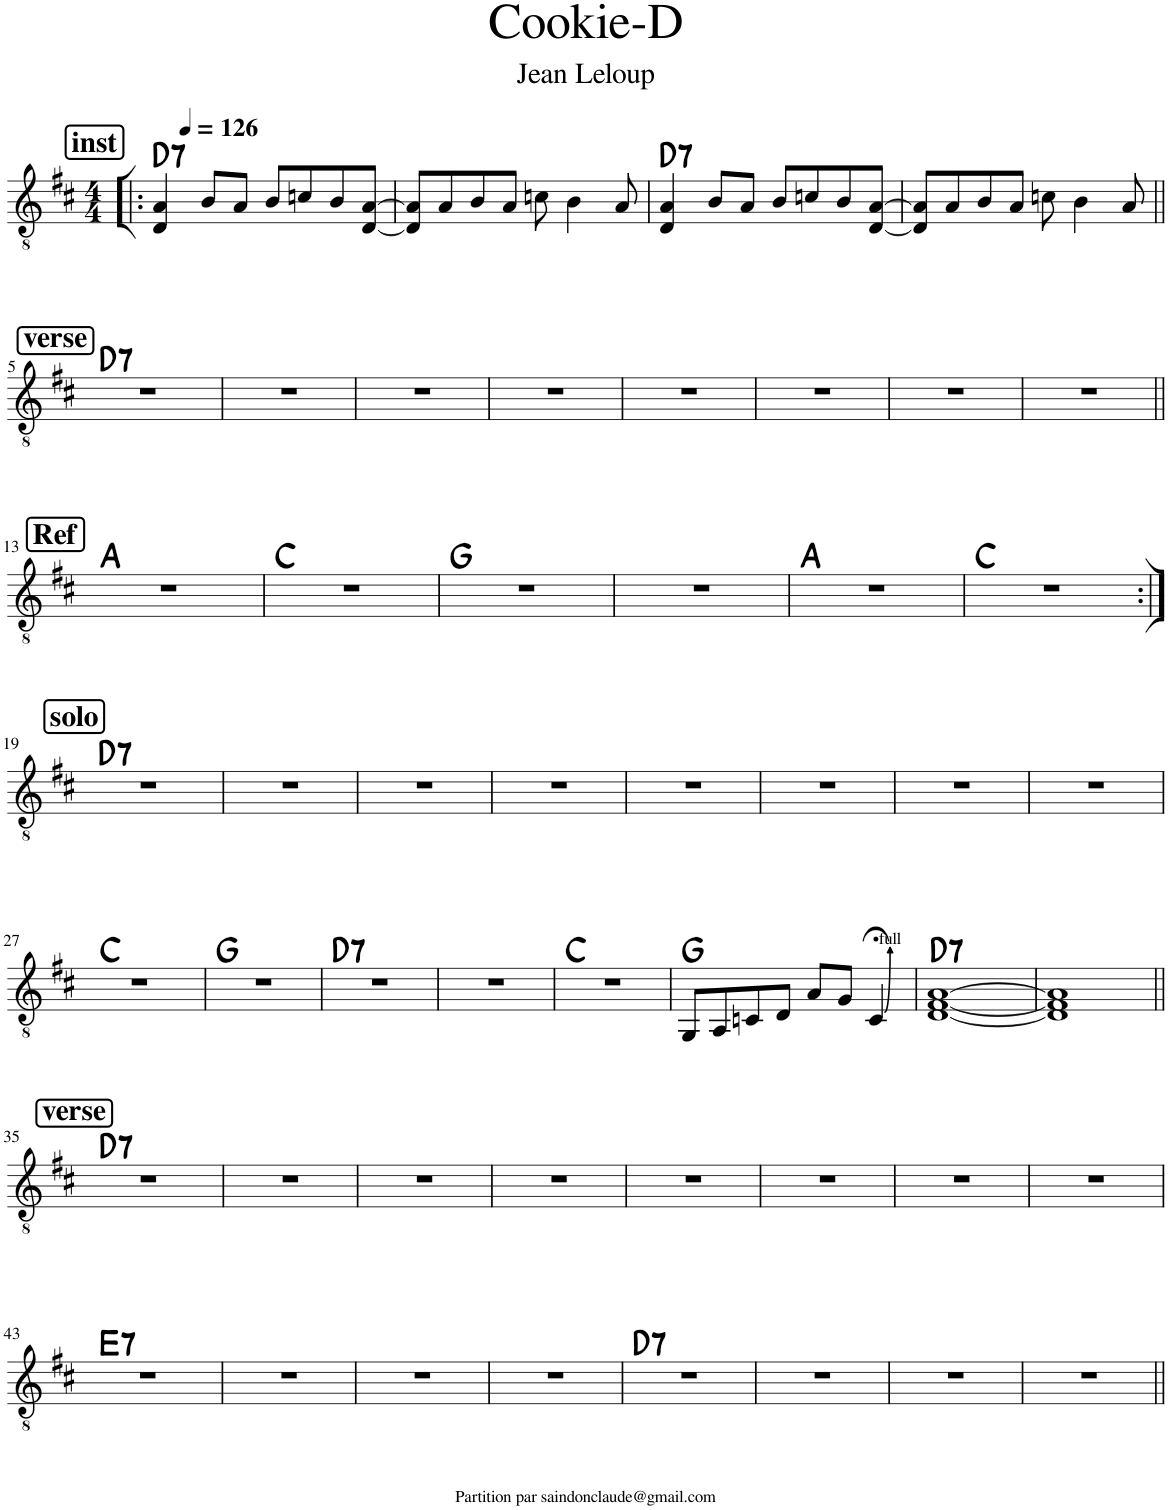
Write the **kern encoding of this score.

**kern	**harte
*part1	*part1
*staff1	*
*I"Classical Guitar	*
*I'Guit.	*
*clefGv2	*
*k[f#c#]	*
*M4/4	*
*MM126	*
!!LO:REH:place=s1:a:B:rj:fs=14:t=inst
=1!|:	=1!|:
!	!LO:H:kt=7
4D/ 4A/	D:7
8B/L	.
8A/J	.
8B/L	.
8cn/	.
8B/	.
[8D/ [8A/J	.
=2	=2
8D/] 8A/]L	.
8A/	.
8B/	.
8A/J	.
8cn\	.
4B\	.
8A/	.
=3	=3
!	!LO:H:kt=7
4D/ 4A/	D:7
8B/L	.
8A/J	.
8B/L	.
8cn/	.
8B/	.
[8D/ [8A/J	.
=4	=4
8D/] 8A/]L	.
8A/	.
8B/	.
8A/J	.
8cn\	.
4B\	.
8A/	.
!!LO:LB:g=z
!!LO:REH:place=s1:a:B:rj:fs=14:t=verse
=5||	=5||
!	!LO:H:kt=7
1r	D:7
=6	=6
1r	.
=7	=7
1r	.
=8	=8
1r	.
=9	=9
1r	.
=10	=10
1r	.
=11	=11
1r	.
=12	=12
1r	.
!!LO:LB:g=z
!!LO:REH:place=s1:a:B:rj:fs=14:t=Ref
=13||	=13||
1r	A:maj
=14	=14
1r	C:maj
=15	=15
1r	G:maj
=16	=16
1r	.
=17	=17
1r	A:maj
=18	=18
1r	C:maj
!!LO:LB:g=z
!!LO:REH:place=s1:a:B:rj:fs=14:t=solo
=19:|!	=19:|!
!	!LO:H:kt=7
1r	D:7
=20	=20
1r	.
=21	=21
1r	.
=22	=22
1r	.
=23	=23
1r	.
=24	=24
1r	.
=25	=25
1r	.
=26	=26
1r	.
!!LO:LB:g=z
=27	=27
1r	C:maj
=28	=28
1r	G:maj
=29	=29
!	!LO:H:kt=7
1r	D:7
=30	=30
1r	.
=31	=31
1r	C:maj
=32	=32
8GG/L	G:maj
8AA/	.
8Cn/	.
8D/J	.
8A/L	.
8G/J	.
4C;</	.
=33	=33
!	!LO:H:kt=7
[1D [1F# [1A	D:7
=34	=34
1D] 1F#] 1A]	.
!!LO:LB:g=z
!!LO:REH:place=s1:a:B:rj:fs=14:t=verse
=35||	=35||
!	!LO:H:kt=7
1r	D:7
=36	=36
1r	.
=37	=37
1r	.
=38	=38
1r	.
=39	=39
1r	.
=40	=40
1r	.
=41	=41
1r	.
=42	=42
1r	.
!!LO:LB:g=z
=43	=43
!	!LO:H:kt=7
1r	E:7
=44	=44
1r	.
=45	=45
1r	.
=46	=46
1r	.
=47	=47
!	!LO:H:kt=7
1r	D:7
=48	=48
1r	.
=49	=49
1r	.
=50	=50
1r	.
=||	=||
*-	*-
